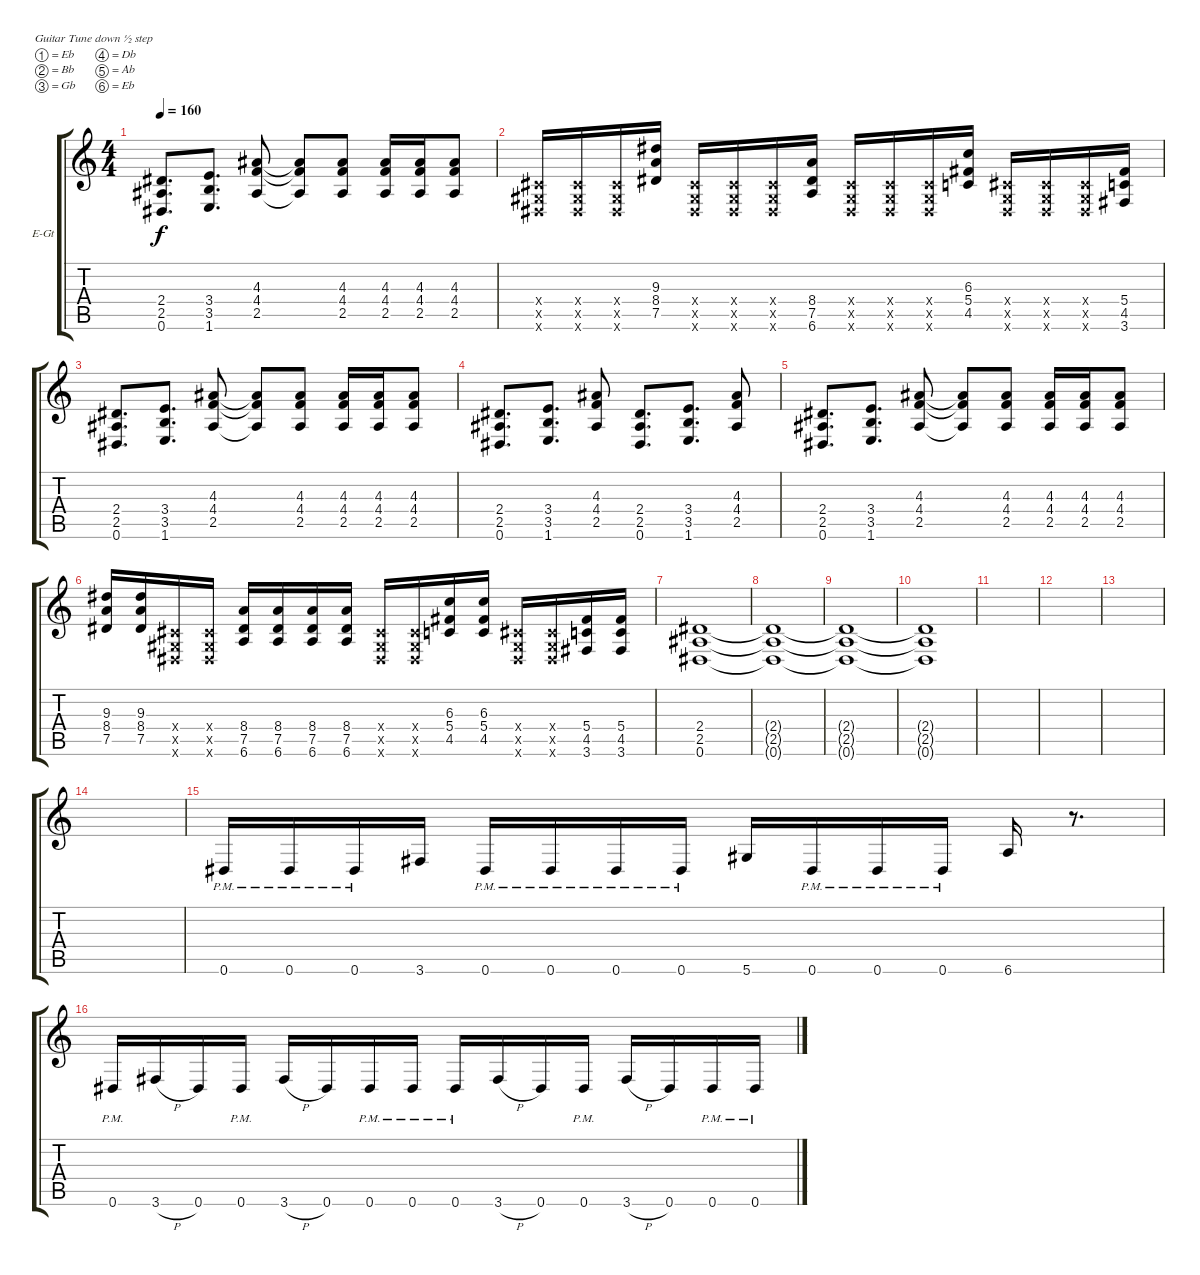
\defaultSystemsLayout 4
\bracketExtendMode groupsimilarinstruments
\firstSystemTrackNameOrientation horizontal
\otherSystemsTrackNameOrientation horizontal
\track ("Tim Millar" "E-Gt") {instrument distortionguitar}
\staff {score tabs}
\tuning (Eb4 Bb3 Gb3 Db3 Ab2 Eb2)
\ts (4 4)
\tempo 160
\clef g2
\ks c
(0.6 2.5 2.4).8{d dy f} (3.4 3.5 1.6).8{d} (2.5 4.4 4.3).8 (2.5{t} 4.4{t} 4.3{t}).8 (2.5 4.4 4.3).8 (4.3 4.4 2.5).16 (2.5 4.4 4.3).16 (2.5 4.4 4.3).8 |
(0.6{x} 0.5{x} 0.4{x}).16 (0.6{x} 0.5{x} 0.4{x}).16 (0.6{x} 0.5{x} 0.4{x}).16 (9.3 8.4 7.5).16 (0.4{x} 0.5{x} 0.6{x}).16 (0.4{x} 0.5{x} 0.6{x}).16 (0.4{x} 0.5{x} 0.6{x}).16 (8.4 7.5 6.6).16 (0.4{x} 0.5{x} 0.6{x}).16 (0.4{x} 0.5{x} 0.6{x}).16 (0.4{x} 0.5{x} 0.6{x}).16 (4.5 5.4 6.3).16 (0.4{x} 0.5{x} 0.6{x}).16 (0.4{x} 0.5{x} 0.6{x}).16 (0.4{x} 0.5{x} 0.6{x}).16 (3.6 4.5 5.4).16 |
(0.6 2.5 2.4).8{d} (3.4 3.5 1.6).8{d} (2.5 4.4 4.3).8 (2.5{t} 4.4{t} 4.3{t}).8 (2.5 4.4 4.3).8 (4.3 4.4 2.5).16 (2.5 4.4 4.3).16 (2.5 4.4 4.3).8 |
(0.6 2.5 2.4).8{d} (3.4 3.5 1.6).8{d} (2.5 4.4 4.3).8 (2.4 2.5 0.6).8{d} (1.6 3.5 3.4).8{d} (4.4 4.3 2.5).8 |
\scale
0.338658 (0.6 2.5 2.4).8{d} (3.4 3.5 1.6).8{d} (2.5 4.4 4.3).8 (2.5{t} 4.4{t} 4.3{t}).8 (2.5 4.4 4.3).8 (4.3 4.4 2.5).16 (2.5 4.4 4.3).16 (2.5 4.4 4.3).8 |
\scale
0.869673 (7.5 8.4 9.3).16 (9.3 8.4 7.5).16 (0.6{x} 0.4{x} 0.5{x}).16 (0.6{x} 0.5{x} 0.4{x}).16 (8.4 7.5 6.6).16 (8.4 7.5 6.6).16 (8.4 7.5 6.6).16 (8.4 7.5 6.6).16 (0.6{x} 0.4{x} 0.5{x}).16 (0.6{x} 0.5{x} 0.4{x}).16 (4.5 6.3 5.4).16 (4.5 5.4 6.3).16 (0.6{x} 0.4{x} 0.5{x}).16 (0.6{x} 0.5{x} 0.4{x}).16 (3.6 4.5 5.4).16 (3.6 4.5 5.4).16 |
\scale
0.183513 (0.6 2.5 2.4).1 |
\scale
0.256303 (2.4{t} 2.5{t} 0.6{t}).1 |
\scale
0.256303 (2.4{t} 2.5{t} 0.6{t}).1 |
\scale
0.333333 (2.4{t} 2.5{t} 0.6{t}).1 |
\scale
0.333333 |
\scale
0.333333 |
|
|
0.6{pm}.16 0.6{pm}.16 0.6{pm}.16 3.6.16 0.6{pm}.16 0.6{pm}.16 0.6{pm}.16 0.6{pm}.16 5.6.16 0.6{pm}.16 0.6{pm}.16 0.6{pm}.16 6.6.16 r.8{d} |
0.6{pm}.16 3.6{h}.16 0.6.16 0.6{pm}.16 3.6{h}.16 0.6.16 0.6{pm}.16 0.6{pm}.16 0.6{pm}.16 3.6{h}.16 0.6.16 0.6{pm}.16 3.6{h}.16 0.6.16 0.6{pm}.16 0.6{pm}.16
